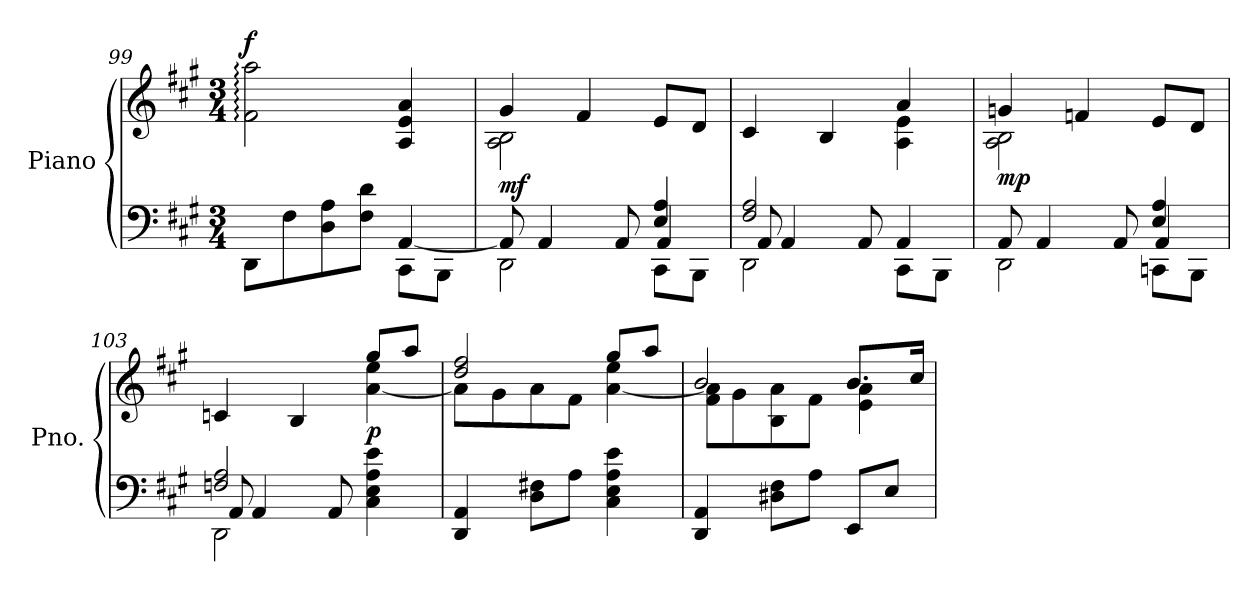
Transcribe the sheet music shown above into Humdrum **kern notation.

**kern	**kern	**dynam
*part1	*part1	*part1
*staff2	*staff1	*staff1/2
*I"Piano	*	*
*I'Pno.	*	*
*clefF4	*clefG2	*
*k[f#c#g#]	*k[f#c#g#]	*
*M3/4	*M3/4	*
*MM50	*MM50	*
=99	=99	=99
*^	*	*
!	!	!	!LO:DY:a
8DD\L	2ryy	2f#\: 2aa\:	f
8F#\	.	.	.
8D\ 8A\	.	.	.
8F#\ 8d\J	.	.	.
*	*	*MM65	*
8CC#\L	[4AA/	4A/ 4e/ 4a/	.
8BBB\J	.	.	.
*v	*v	*	*
!!LO:LB:g=z
=100	=100	=100
*	*MM72	*
*^	*^	*
*	*^	*	*	*
!	!	!	!	!	!LO:DY:b
2ryy	8AA/]	2DD\	4g#/	2A\ 2B\	mf
.	4AA/	.	.	.	.
.	.	.	4f#/	.	.
.	8AA/	.	.	.	.
4E/ 4A/	4AA/	8CC#\L	8e/L	4ryy	.
.	.	8BBB\J	8d/J	.	.
=101	=101	=101	=101	=101	=101
2F#/ 2A/	8AA/	2DD\	4c#/	2ryy	.
.	4AA/	.	.	.	.
.	.	.	4B/	.	.
.	8AA/	.	.	.	.
4ryy	4AA/	8CC#\L	4a/	4A\ 4e\	.
.	.	8BBB\J	.	.	.
=102	=102	=102	=102	=102	=102
*	*	*	*MM64	*	*
!	!	!	!	!	!LO:DY:b
2ryy	8AA/	2DD\	4gn/	2A\ 2B\	mp
.	4AA/	.	.	.	.
.	.	.	4fn/	.	.
.	8AA/	.	.	.	.
4E/ 4A/	4AA/	8CCn\L	8e/L	4ryy	.
.	.	8BBB\J	8d/J	.	.
=103	=103	=103	=103	=103	=103
2Fn/ 2A/	8AA/	2DD\	4cn/	2ryy	.
.	4AA/	.	.	.	.
*	*	*	*MM30	*	*
.	.	.	4B/	.	.
.	8AA/	.	.	.	.
*	*	*	*MM64	*	*
!	!	!	!	!	!LO:DY:b
4ryy	4C#\ 4E\ 4A\ 4e\	4ryy	8gg#/L	[4a\ 4ee\	p
.	.	.	8aa/J	.	.
*v	*v	*v	*	*	*
=104	=104	=104	=104
4DD/ 4AA/	2dd/ 2ff#/	8a\L]	.
.	.	8g#\	.
8D\ 8F#X\L	.	8a\	.
8A\J	.	8f#\J	.
4C#\ 4E\ 4A\ 4e\	8gg#/L	[4a\ 4ee\	.
.	8aa/J	.	.
!!LO:LB:g=z	!!
=105	=105	=105	=105
4DD/ 4AA/	2b/	8f#\ 8a\]L	.
.	.	8g#\	.
8D#X\ 8F#\L	.	8B\ 8a\	.
8A\J	.	8f#\J	.
8EE/L	8.b/L	4e\ 4a\	.
8E/J	.	.	.
.	16cc#/Jk	.	.
*	*v	*v	*
=	=	=
*-	*-	*-
